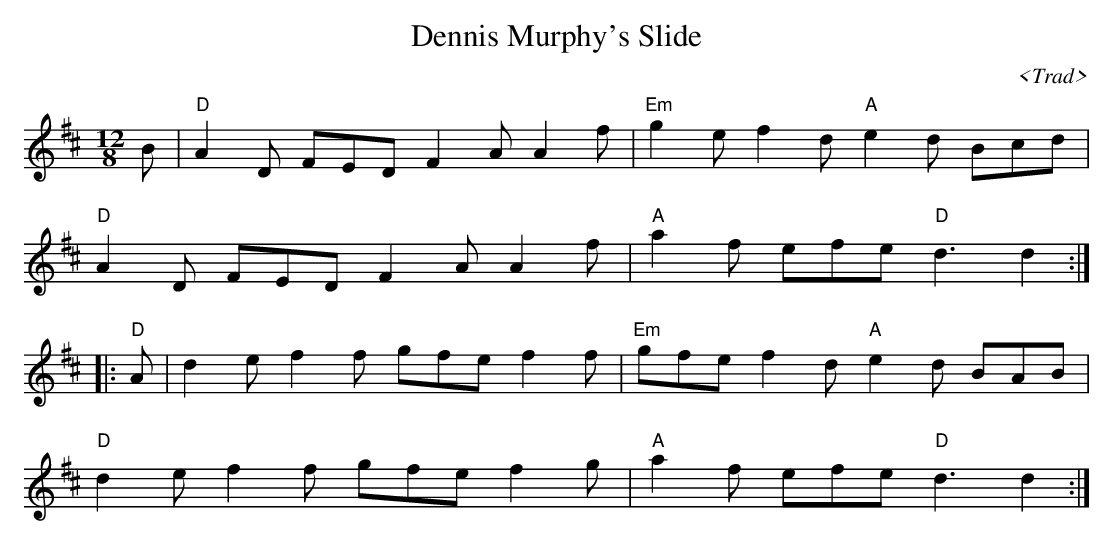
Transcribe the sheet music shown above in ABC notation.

X:1
T:Dennis Murphy's Slide
C:<Trad>
M:12/8
L:1/8
K:D
B|"D"A2D FED F2A A2f|"Em"g2e f2d "A"e2d Bcd|
"D"A2D FED F2A A2f|"A"a2f efe"D"d3d2:|
|:"D"A|d2e f2f gfe f2f|"Em"gfe f2d "A"e2d BAB|
"D"d2e f2f gfe f2g|"A"a2f efe"D"d3d2:|
